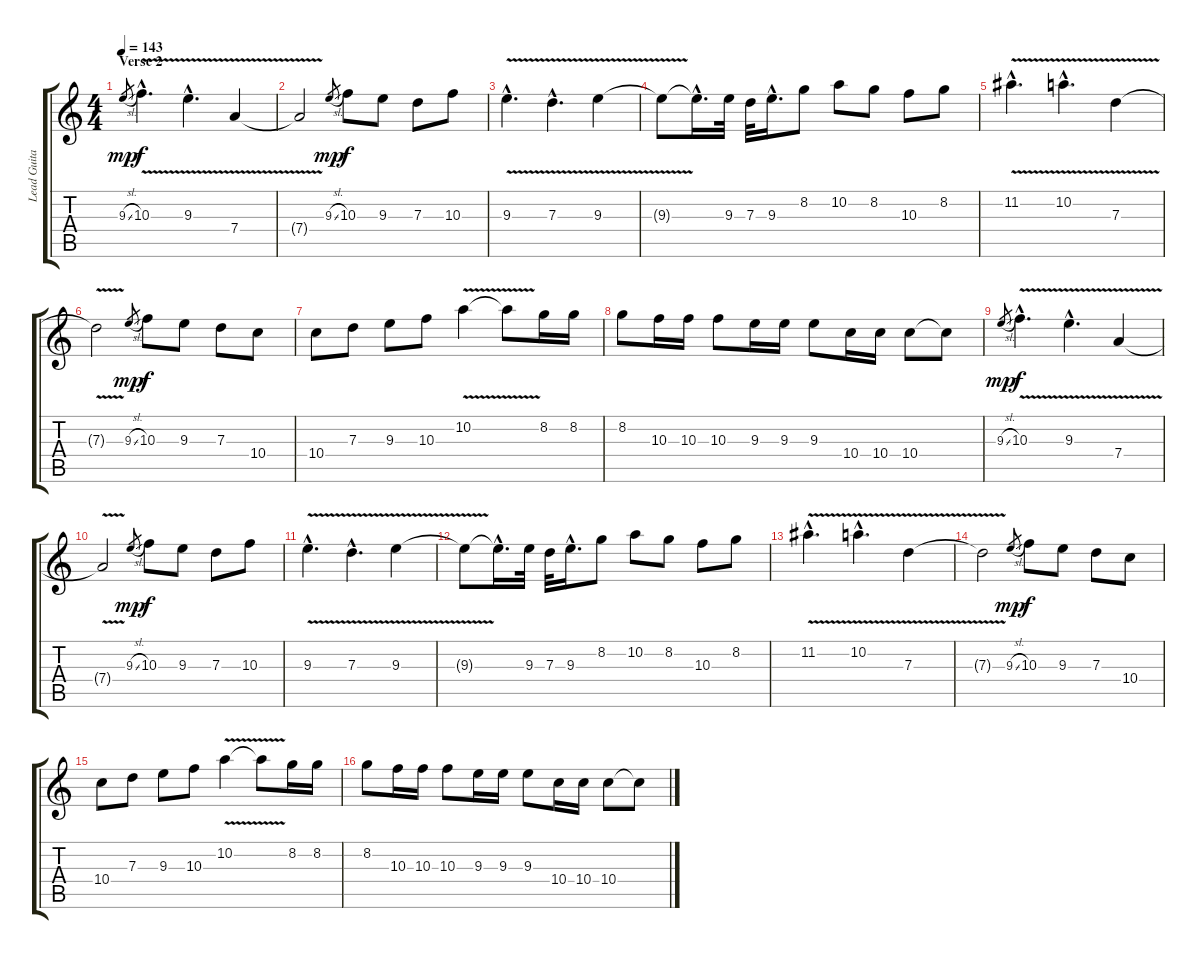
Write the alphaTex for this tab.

\track ("Lead Guitar" "Lead Guita") {instrument distortionguitar}
\staff {score tabs}
\tuning (E4 B3 G3 D3 A2 D2) {hide}
\ts (4 4)
\section ("" "Verse 2")
\tempo 143
\clef g2
\ks c
9.3{sl}.8{gr dy mp} 10.3{v hac}.4{d dy f} 9.3{v hac}.4{d} 7.4{v}.4 |
7.4{t}.2 9.3{sl}.8{gr dy mp} 10.3.8{dy f} 9.3.8 7.3.8 10.3.8 |
9.3{v hac}.4{d} 7.3{v hac}.4{d} 9.3{v}.4 |
9.3{t}.8 9.3{hac t}.16{d} 9.3.32 7.3.32 9.3{hac}.16{d} 8.2.8 10.2.8 8.2.8 10.3.8 8.2.8 |
11.2{v hac}.4{d} 10.2{v hac}.4{d} 7.3{v}.4 |
7.3{t}.2 9.3{sl}.8{gr dy mp} 10.3.8{dy f} 9.3.8 7.3.8 10.4.8 |
10.4.8 7.3.8 9.3.8 10.3.8 10.2{v}.4 10.2{t}.8 8.2.16 8.2.16 |
8.2.8 10.3.16 10.3.16 10.3.8 9.3.16 9.3.16 9.3.8 10.4.16 10.4.16 10.4.8 10.4{t}.8 |
9.3{sl}.8{gr dy mp} 10.3{v hac}.4{d dy f} 9.3{v hac}.4{d} 7.4{v}.4 |
7.4{t}.2 9.3{sl}.8{gr dy mp} 10.3.8{dy f} 9.3.8 7.3.8 10.3.8 |
9.3{v hac}.4{d} 7.3{v hac}.4{d} 9.3{v}.4 |
9.3{t}.8 9.3{hac t}.16{d} 9.3.32 7.3.32 9.3{hac}.16{d} 8.2.8 10.2.8 8.2.8 10.3.8 8.2.8 |
11.2{v hac}.4{d} 10.2{v hac}.4{d} 7.3{v}.4 |
7.3{t}.2 9.3{sl}.8{gr dy mp} 10.3.8{dy f} 9.3.8 7.3.8 10.4.8 |
10.4.8 7.3.8 9.3.8 10.3.8 10.2{v}.4 10.2{t}.8 8.2.16 8.2.16 |
8.2.8 10.3.16 10.3.16 10.3.8 9.3.16 9.3.16 9.3.8 10.4.16 10.4.16 10.4.8 10.4{t}.8
